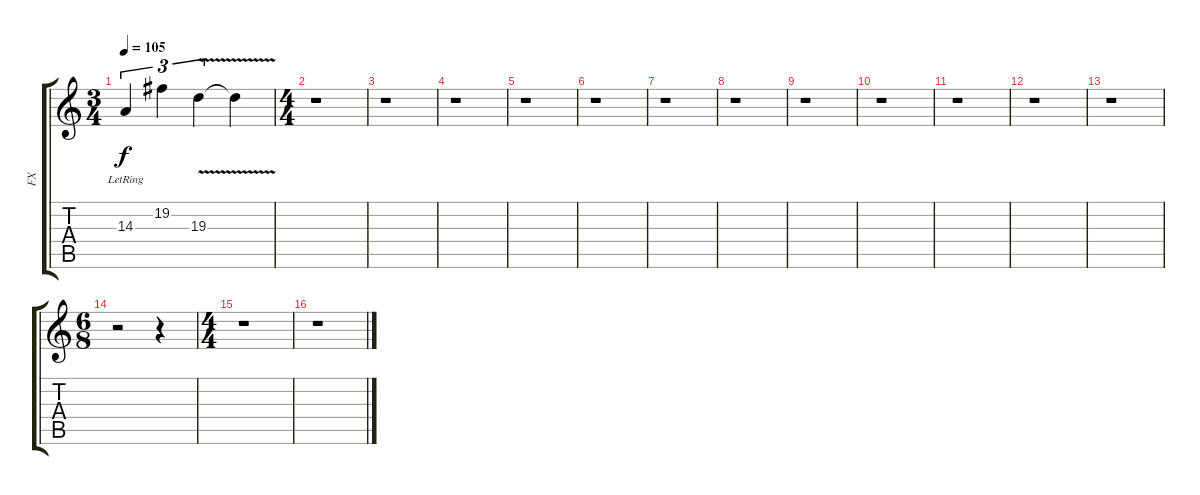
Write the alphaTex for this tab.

\track ("FX" "FX") {instrument celesta}
\staff {score tabs}
\tuning (E4 B3 G3 D3 A2 E2) {hide}
\ts (3 4)
\tempo 105
\clef g2
\ks c
14.3{lr}.4{tu (3 2) dy f instrument celesta} 19.2.4{tu (3 2)} 19.3{v}.4{tu (3 2)} 19.3{t}.4 |
\ts (4 4)
r.1 |
r.1 |
r.1 |
r.1 |
r.1 |
r.1 |
r.1 |
r.1 |
r.1 |
r.1 |
r.1 |
r.1 |
\ts (6 8)
r.2 r.4 |
\ts (4 4)
r.1 |
r.1
